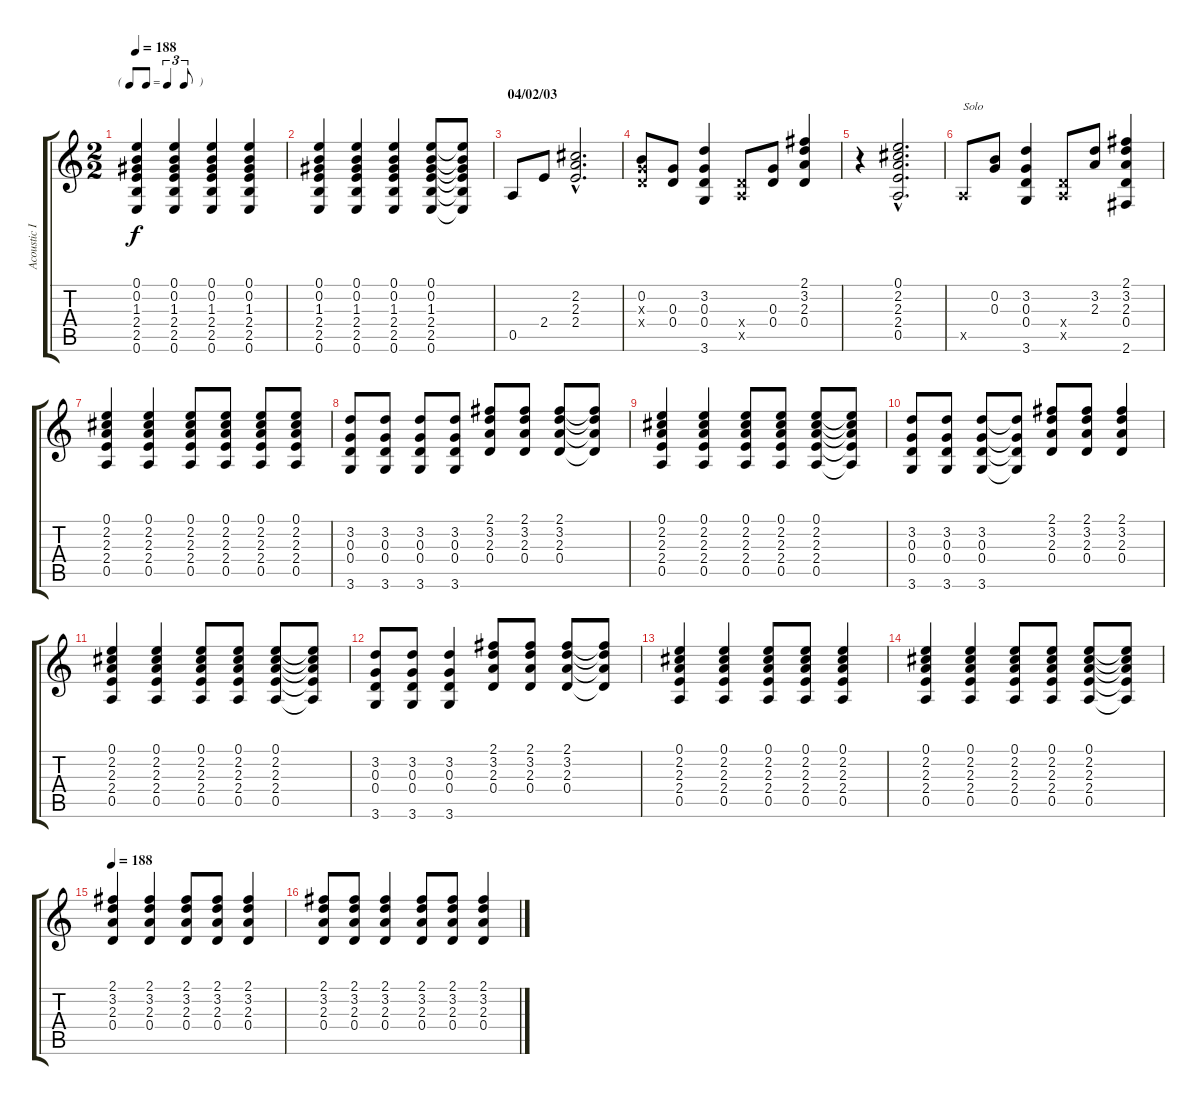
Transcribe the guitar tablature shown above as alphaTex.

\track ("Acoustic II" "Acoustic I") {instrument acousticguitarsteel}
\staff {score tabs}
\tuning (E4 B3 G3 D3 A2 E2) {hide}
\ts (2 2)
\tf triplet8th
\tempo 188
\clef g2
\ks c
(0.1 0.2 1.3 2.4 2.5 0.6).4{lyrics (0 "") lyrics (1 "") lyrics (2 "") lyrics (3 "") lyrics (4 "") dy f} (0.1 0.2 1.3 2.4 2.5 0.6).4{lyrics (0 "") lyrics (1 "") lyrics (2 "") lyrics (3 "") lyrics (4 "")} (0.1 0.2 1.3 2.4 2.5 0.6).4{lyrics (0 "") lyrics (1 "") lyrics (2 "") lyrics (3 "") lyrics (4 "")} (0.1 0.2 1.3 2.4 2.5 0.6).4{lyrics (0 "") lyrics (1 "") lyrics (2 "") lyrics (3 "") lyrics (4 "")} |
(0.1 0.2 1.3 2.4 2.5 0.6).4{lyrics (0 "") lyrics (1 "") lyrics (2 "") lyrics (3 "") lyrics (4 "")} (0.1 0.2 1.3 2.4 2.5 0.6).4{lyrics (0 "") lyrics (1 "") lyrics (2 "") lyrics (3 "") lyrics (4 "")} (0.1 0.2 1.3 2.4 2.5 0.6).4{lyrics (0 "") lyrics (1 "") lyrics (2 "") lyrics (3 "") lyrics (4 "")} (0.1 0.2 1.3 2.4 2.5 0.6).8{lyrics (0 "") lyrics (1 "") lyrics (2 "") lyrics (3 "") lyrics (4 "")} (0.1{t} 0.2{t} 1.3{t} 2.4{t} 2.5{t} 0.6{t}).8{lyrics (0 "") lyrics (1 "") lyrics (2 "") lyrics (3 "") lyrics (4 "")} |
\section ("" "04/02/03")
0.5.8{lyrics (0 "") lyrics (1 "") lyrics (2 "") lyrics (3 "") lyrics (4 "")} 2.4.8{lyrics (0 "") lyrics (1 "") lyrics (2 "") lyrics (3 "") lyrics (4 "")} (2.2{hac} 2.3{hac} 2.4{hac}).2{d lyrics (0 "") lyrics (1 "") lyrics (2 "") lyrics (3 "") lyrics (4 "")} |
(0.2 0.3{x} 0.4{x}).8{lyrics (0 "") lyrics (1 "") lyrics (2 "") lyrics (3 "") lyrics (4 "")} (0.3 0.4).8{lyrics (0 "") lyrics (1 "") lyrics (2 "") lyrics (3 "") lyrics (4 "")} (3.2 0.3 0.4 3.6).4{lyrics (0 "") lyrics (1 "") lyrics (2 "") lyrics (3 "") lyrics (4 "")} (0.4{x} 0.5{x}).8{lyrics (0 "") lyrics (1 "") lyrics (2 "") lyrics (3 "") lyrics (4 "")} (0.3 0.4).8{lyrics (0 "") lyrics (1 "") lyrics (2 "") lyrics (3 "") lyrics (4 "")} (2.1 3.2 2.3 0.4).4{lyrics (0 "") lyrics (1 "") lyrics (2 "") lyrics (3 "") lyrics (4 "")} |
r.4 (0.1{hac} 2.2{hac} 2.3{hac} 2.4{hac} 0.5{hac}).2{d lyrics (0 "") lyrics (1 "") lyrics (2 "") lyrics (3 "") lyrics (4 "")} |
0.5{x}.8{txt "Solo" lyrics (0 "") lyrics (1 "") lyrics (2 "") lyrics (3 "") lyrics (4 "")} (0.2 0.3).8{lyrics (0 "") lyrics (1 "") lyrics (2 "") lyrics (3 "") lyrics (4 "")} (3.2 0.3 0.4 3.6).4{lyrics (0 "") lyrics (1 "") lyrics (2 "") lyrics (3 "") lyrics (4 "")} (0.4{x} 0.5{x}).8{lyrics (0 "") lyrics (1 "") lyrics (2 "") lyrics (3 "") lyrics (4 "")} (3.2 2.3).8{lyrics (0 "") lyrics (1 "") lyrics (2 "") lyrics (3 "") lyrics (4 "")} (2.1 3.2 2.3 0.4 2.6).4{lyrics (0 "") lyrics (1 "") lyrics (2 "") lyrics (3 "") lyrics (4 "")} |
(0.1 2.2 2.3 2.4 0.5).4{lyrics (0 "") lyrics (1 "") lyrics (2 "") lyrics (3 "") lyrics (4 "")} (0.1 2.2 2.3 2.4 0.5).4{lyrics (0 "") lyrics (1 "") lyrics (2 "") lyrics (3 "") lyrics (4 "")} (0.1 2.2 2.3 2.4 0.5).8{lyrics (0 "") lyrics (1 "") lyrics (2 "") lyrics (3 "") lyrics (4 "")} (0.1 2.2 2.3 2.4 0.5).8{lyrics (0 "") lyrics (1 "") lyrics (2 "") lyrics (3 "") lyrics (4 "")} (0.1 2.2 2.3 2.4 0.5).8{lyrics (0 "") lyrics (1 "") lyrics (2 "") lyrics (3 "") lyrics (4 "")} (0.1 2.2 2.3 2.4 0.5).8{lyrics (0 "") lyrics (1 "") lyrics (2 "") lyrics (3 "") lyrics (4 "")} |
(3.2 0.3 0.4 3.6).8{lyrics (0 "") lyrics (1 "") lyrics (2 "") lyrics (3 "") lyrics (4 "")} (3.2 0.3 0.4 3.6).8{lyrics (0 "") lyrics (1 "") lyrics (2 "") lyrics (3 "") lyrics (4 "")} (3.2 0.3 0.4 3.6).8{lyrics (0 "") lyrics (1 "") lyrics (2 "") lyrics (3 "") lyrics (4 "")} (3.2 0.3 0.4 3.6).8{lyrics (0 "") lyrics (1 "") lyrics (2 "") lyrics (3 "") lyrics (4 "")} (2.1 3.2 2.3 0.4).8{lyrics (0 "") lyrics (1 "") lyrics (2 "") lyrics (3 "") lyrics (4 "")} (2.1 3.2 2.3 0.4).8{lyrics (0 "") lyrics (1 "") lyrics (2 "") lyrics (3 "") lyrics (4 "")} (2.1 3.2 2.3 0.4).8{lyrics (0 "") lyrics (1 "") lyrics (2 "") lyrics (3 "") lyrics (4 "")} (2.1{t} 3.2{t} 2.3{t} 0.4{t}).8{lyrics (0 "") lyrics (1 "") lyrics (2 "") lyrics (3 "") lyrics (4 "")} |
(0.1 2.2 2.3 2.4 0.5).4{lyrics (0 "") lyrics (1 "") lyrics (2 "") lyrics (3 "") lyrics (4 "")} (0.1 2.2 2.3 2.4 0.5).4{lyrics (0 "") lyrics (1 "") lyrics (2 "") lyrics (3 "") lyrics (4 "")} (0.1 2.2 2.3 2.4 0.5).8{lyrics (0 "") lyrics (1 "") lyrics (2 "") lyrics (3 "") lyrics (4 "")} (0.1 2.2 2.3 2.4 0.5).8{lyrics (0 "") lyrics (1 "") lyrics (2 "") lyrics (3 "") lyrics (4 "")} (0.1 2.2 2.3 2.4 0.5).8{lyrics (0 "") lyrics (1 "") lyrics (2 "") lyrics (3 "") lyrics (4 "")} (0.1{t} 2.2{t} 2.3{t} 2.4{t} 0.5{t}).8{lyrics (0 "") lyrics (1 "") lyrics (2 "") lyrics (3 "") lyrics (4 "")} |
(3.2 0.3 0.4 3.6).8{lyrics (0 "") lyrics (1 "") lyrics (2 "") lyrics (3 "") lyrics (4 "")} (3.2 0.3 0.4 3.6).8{lyrics (0 "") lyrics (1 "") lyrics (2 "") lyrics (3 "") lyrics (4 "")} (3.2 0.3 0.4 3.6).8{lyrics (0 "") lyrics (1 "") lyrics (2 "") lyrics (3 "") lyrics (4 "")} (3.2{t} 0.3{t} 0.4{t} 3.6{t}).8{lyrics (0 "") lyrics (1 "") lyrics (2 "") lyrics (3 "") lyrics (4 "")} (2.1 3.2 2.3 0.4).8{lyrics (0 "") lyrics (1 "") lyrics (2 "") lyrics (3 "") lyrics (4 "")} (2.1 3.2 2.3 0.4).8{lyrics (0 "") lyrics (1 "") lyrics (2 "") lyrics (3 "") lyrics (4 "")} (2.1 3.2 2.3 0.4).4{lyrics (0 "") lyrics (1 "") lyrics (2 "") lyrics (3 "") lyrics (4 "")} |
(0.1 2.2 2.3 2.4 0.5).4{lyrics (0 "") lyrics (1 "") lyrics (2 "") lyrics (3 "") lyrics (4 "")} (0.1 2.2 2.3 2.4 0.5).4{lyrics (0 "") lyrics (1 "") lyrics (2 "") lyrics (3 "") lyrics (4 "")} (0.1 2.2 2.3 2.4 0.5).8{lyrics (0 "") lyrics (1 "") lyrics (2 "") lyrics (3 "") lyrics (4 "")} (0.1 2.2 2.3 2.4 0.5).8{lyrics (0 "") lyrics (1 "") lyrics (2 "") lyrics (3 "") lyrics (4 "")} (0.1 2.2 2.3 2.4 0.5).8{lyrics (0 "") lyrics (1 "") lyrics (2 "") lyrics (3 "") lyrics (4 "")} (0.1{t} 2.2{t} 2.3{t} 2.4{t} 0.5{t}).8{lyrics (0 "") lyrics (1 "") lyrics (2 "") lyrics (3 "") lyrics (4 "")} |
(3.2 0.3 0.4 3.6).8{lyrics (0 "") lyrics (1 "") lyrics (2 "") lyrics (3 "") lyrics (4 "")} (3.2 0.3 0.4 3.6).8{lyrics (0 "") lyrics (1 "") lyrics (2 "") lyrics (3 "") lyrics (4 "")} (3.2 0.3 0.4 3.6).4{lyrics (0 "") lyrics (1 "") lyrics (2 "") lyrics (3 "") lyrics (4 "")} (2.1 3.2 2.3 0.4).8{lyrics (0 "") lyrics (1 "") lyrics (2 "") lyrics (3 "") lyrics (4 "")} (2.1 3.2 2.3 0.4).8{lyrics (0 "") lyrics (1 "") lyrics (2 "") lyrics (3 "") lyrics (4 "")} (2.1 3.2 2.3 0.4).8{lyrics (0 "") lyrics (1 "") lyrics (2 "") lyrics (3 "") lyrics (4 "")} (2.1{t} 3.2{t} 2.3{t} 0.4{t}).8{lyrics (0 "") lyrics (1 "") lyrics (2 "") lyrics (3 "") lyrics (4 "")} |
(0.1 2.2 2.3 2.4 0.5).4{lyrics (0 "") lyrics (1 "") lyrics (2 "") lyrics (3 "") lyrics (4 "")} (0.1 2.2 2.3 2.4 0.5).4{lyrics (0 "") lyrics (1 "") lyrics (2 "") lyrics (3 "") lyrics (4 "")} (0.1 2.2 2.3 2.4 0.5).8{lyrics (0 "") lyrics (1 "") lyrics (2 "") lyrics (3 "") lyrics (4 "")} (0.1 2.2 2.3 2.4 0.5).8{lyrics (0 "") lyrics (1 "") lyrics (2 "") lyrics (3 "") lyrics (4 "")} (0.1 2.2 2.3 2.4 0.5).4{lyrics (0 "") lyrics (1 "") lyrics (2 "") lyrics (3 "") lyrics (4 "")} |
(0.1 2.2 2.3 2.4 0.5).4{lyrics (0 "") lyrics (1 "") lyrics (2 "") lyrics (3 "") lyrics (4 "")} (0.1 2.2 2.3 2.4 0.5).4{lyrics (0 "") lyrics (1 "") lyrics (2 "") lyrics (3 "") lyrics (4 "")} (0.1 2.2 2.3 2.4 0.5).8{lyrics (0 "") lyrics (1 "") lyrics (2 "") lyrics (3 "") lyrics (4 "")} (0.1 2.2 2.3 2.4 0.5).8{lyrics (0 "") lyrics (1 "") lyrics (2 "") lyrics (3 "") lyrics (4 "")} (0.1 2.2 2.3 2.4 0.5).8{lyrics (0 "") lyrics (1 "") lyrics (2 "") lyrics (3 "") lyrics (4 "")} (0.1{t} 2.2{t} 2.3{t} 2.4{t} 0.5{t}).8{lyrics (0 "") lyrics (1 "") lyrics (2 "") lyrics (3 "") lyrics (4 "")} |
\tempo 188
(2.1 3.2 2.3 0.4).4{lyrics (0 "") lyrics (1 "") lyrics (2 "") lyrics (3 "") lyrics (4 "")} (2.1 3.2 2.3 0.4).4{lyrics (0 "") lyrics (1 "") lyrics (2 "") lyrics (3 "") lyrics (4 "")} (2.1 3.2 2.3 0.4).8{lyrics (0 "") lyrics (1 "") lyrics (2 "") lyrics (3 "") lyrics (4 "")} (2.1 3.2 2.3 0.4).8{lyrics (0 "") lyrics (1 "") lyrics (2 "") lyrics (3 "") lyrics (4 "")} (2.1 3.2 2.3 0.4).4{lyrics (0 "") lyrics (1 "") lyrics (2 "") lyrics (3 "") lyrics (4 "")} |
(2.1 3.2 2.3 0.4).8{lyrics (0 "") lyrics (1 "") lyrics (2 "") lyrics (3 "") lyrics (4 "")} (2.1 3.2 2.3 0.4).8{lyrics (0 "") lyrics (1 "") lyrics (2 "") lyrics (3 "") lyrics (4 "")} (2.1 3.2 2.3 0.4).4{lyrics (0 "") lyrics (1 "") lyrics (2 "") lyrics (3 "") lyrics (4 "")} (2.1 3.2 2.3 0.4).8{lyrics (0 "") lyrics (1 "") lyrics (2 "") lyrics (3 "") lyrics (4 "")} (2.1 3.2 2.3 0.4).8{lyrics (0 "") lyrics (1 "") lyrics (2 "") lyrics (3 "") lyrics (4 "")} (2.1 3.2 2.3 0.4).4{lyrics (0 "") lyrics (1 "") lyrics (2 "") lyrics (3 "") lyrics (4 "")}
